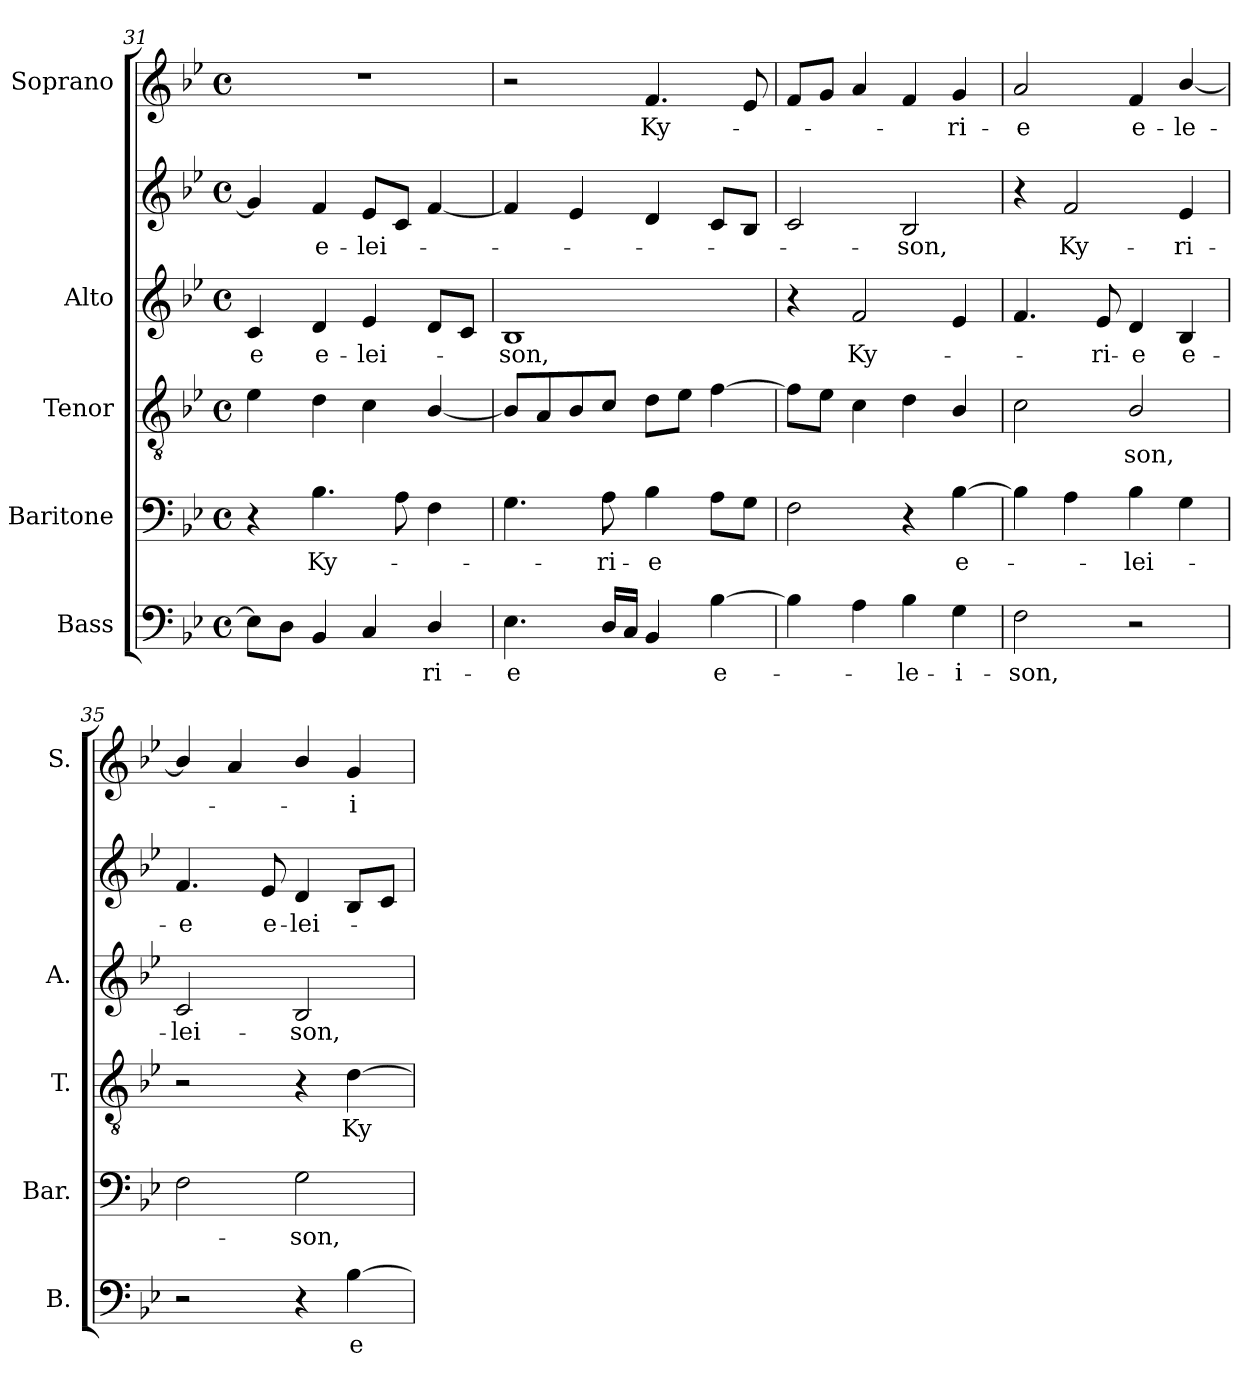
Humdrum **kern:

**kern	**text	**kern	**text	**kern	**text	**kern	**text	**kern	**text	**kern	**text
*part6	*part6	*part5	*part5	*part4	*part4	*part3	*part3	*part2	*part2	*part1	*part1
*staff6	*staff6	*staff5	*staff5	*staff4	*staff4	*staff3	*staff3	*staff2	*staff2	*staff1	*staff1
*I"Bass	*	*I"Baritone	*	*I"Tenor	*	*I"Alto	*	*	*	*I"Soprano	*
*I'B.	*	*I'Bar.	*	*I'T.	*	*I'A.	*	*	*	*I'S.	*
*clefF4	*	*clefF4	*	*clefGv2	*	*clefG2	*	*clefG2	*	*clefG2	*
*	*	*	*	*ITrd7c12	*	*	*	*	*	*	*
*k[b-e-]	*	*k[b-e-]	*	*k[b-e-]	*	*k[b-e-]	*	*k[b-e-]	*	*k[b-e-]	*
*B-:	*	*B-:	*	*B-:	*	*B-:	*	*B-:	*	*B-:	*
*M4/4	*	*M4/4	*	*M4/4	*	*M4/4	*	*M4/4	*	*M4/4	*
*met(c)	*	*met(c)	*	*met(c)	*	*met(c)	*	*met(c)	*	*met(c)	*
=31	=31	=31	=31	=31	=31	=31	=31	=31	=31	=31	=31
!	!	!	!	!	!	!	!LO:LY:b:color=#000000	!	!	!	!
8E-i\L]	.	4r	.	4E-i\	.	4ci/	-e	4gi/]	.	1r	.
8Di\J	.	.	.	.	.	.	.	.	.	.	.
!	!	!	!LO:LY:b:color=#000000	!	!	!	!	!	!	!	!
!	!	!	!	!	!	!	!LO:LY:b:color=#000000	!	!	!	!
!	!	!	!	!	!	!	!	!	!LO:LY:b:color=#000000	!	!
4BB-i/	.	4.B-i\	Ky-	4Di\	.	4di/	e-	4fi/	e-	.	.
!	!	!	!	!	!	!	!LO:LY:b:color=#000000	!	!	!	!
!	!	!	!	!	!	!	!	!	!LO:LY:b:color=#000000	!	!
4Ci/	.	.	.	4Ci\	.	4e-i/	-lei-	8e-i/L	-lei-	.	.
.	.	8Ai\	.	.	.	.	.	8ci/J	.	.	.
!	!LO:LY:b:color=#000000	!	!	!	!	!	!	!	!	!	!
4Di/	-ri-	4Fi\	.	[4BB-i/	.	8di/L	.	[4fi/	.	.	.
.	.	.	.	.	.	8ci/J	.	.	.	.	.
=32	=32	=32	=32	=32	=32	=32	=32	=32	=32	=32	=32
!	!LO:LY:b:color=#000000	!	!	!	!	!	!	!	!	!	!
!	!	!	!	!	!	!	!LO:LY:b:color=#000000	!	!	!	!
4.E-i\	-e	4.Gi\	.	8BB-i/L]	.	1B-i	-son,	4fi/]	.	2r	.
.	.	.	.	8AAi/	.	.	.	.	.	.	.
.	.	.	.	8BB-i/	.	.	.	4e-i/	.	.	.
!	!	!	!LO:LY:b:color=#000000	!	!	!	!	!	!	!	!
16Di/LL	.	8Ai\	-ri-	8Ci/J	.	.	.	.	.	.	.
16Ci/JJ	.	.	.	.	.	.	.	.	.	.	.
!	!	!	!LO:LY:b:color=#000000	!	!	!	!	!	!	!	!
!	!	!	!	!	!	!	!	!	!	!	!LO:LY:b:color=#000000
4BB-i/	.	4B-i\	-e	8Di\L	.	.	.	4di/	.	4.fi/	Ky-
.	.	.	.	8E-i\J	.	.	.	.	.	.	.
!	!LO:LY:b:color=#000000	!	!	!	!	!	!	!	!	!	!
[4B-i\	e-	8Ai\L	.	[4Fi\	.	.	.	8ci/L	.	.	.
.	.	8Gi\J	.	.	.	.	.	8B-i/J	.	8e-i/	.
=33	=33	=33	=33	=33	=33	=33	=33	=33	=33	=33	=33
4B-i\]	.	2Fi\	.	8Fi\L]	.	4r	.	2ci/	.	8fi/L	.
.	.	.	.	8E-i\J	.	.	.	.	.	8gi/J	.
!	!	!	!	!	!	!	!LO:LY:b:color=#000000	!	!	!	!
4Ai\	.	.	.	4Ci\	.	2fi/	Ky-	.	.	4ai/	.
!	!LO:LY:b:color=#000000	!	!	!	!	!	!	!	!	!	!
!	!	!	!	!	!	!	!	!	!LO:LY:b:color=#000000	!	!
4B-i\	-le-	4r	.	4Di\	.	.	.	2B-i/	-son,	4fi/	.
!	!LO:LY:b:color=#000000	!	!	!	!	!	!	!	!	!	!
!	!	!	!LO:LY:b:color=#000000	!	!	!	!	!	!	!	!
!	!	!	!	!	!	!	!	!	!	!	!LO:LY:b:color=#000000
4Gi\	-i-	[4B-i\	e-	4BB-i/	.	4e-i/	.	.	.	4gi/	-ri-
=34	=34	=34	=34	=34	=34	=34	=34	=34	=34	=34	=34
!	!LO:LY:b:color=#000000	!	!	!	!	!	!	!	!	!	!
!	!	!	!	!	!	!	!	!	!	!	!LO:LY:b:color=#000000
2Fi\	-son,	4B-i\]	.	2Ci\	.	4.fi/	.	4r	.	2ai/	-e
!	!	!	!	!	!	!	!	!	!LO:LY:b:color=#000000	!	!
.	.	4Ai\	.	.	.	.	.	2fi/	Ky-	.	.
!	!	!	!	!	!	!	!LO:LY:b:color=#000000	!	!	!	!
.	.	.	.	.	.	8e-i/	-ri-	.	.	.	.
!	!	!	!LO:LY:b:color=#000000	!	!	!	!	!	!	!	!
!	!	!	!	!	!LO:LY:b:color=#000000	!	!	!	!	!	!
!	!	!	!	!	!	!	!LO:LY:b:color=#000000	!	!	!	!
!	!	!	!	!	!	!	!	!	!	!	!LO:LY:b:color=#000000
2r	.	4B-i\	-lei-	2BB-i/	-son,	4di/	-e	.	.	4fi/	e-
!	!	!	!	!	!	!	!LO:LY:b:color=#000000	!	!	!	!
!	!	!	!	!	!	!	!	!	!LO:LY:b:color=#000000	!	!
!	!	!	!	!	!	!	!	!	!	!	!LO:LY:b:color=#000000
.	.	4Gi\	.	.	.	4B-i/	e-	4e-i/	-ri-	[4b-i/	-le-
=35	=35	=35	=35	=35	=35	=35	=35	=35	=35	=35	=35
!	!	!	!	!	!	!	!LO:LY:b:color=#000000	!	!	!	!
!	!	!	!	!	!	!	!	!	!LO:LY:b:color=#000000	!	!
2r	.	2Fi\	.	2r	.	2ci/	-lei-	4.fi/	-e	4b-i/]	.
.	.	.	.	.	.	.	.	.	.	4ai/	.
!	!	!	!	!	!	!	!	!	!LO:LY:b:color=#000000	!	!
.	.	.	.	.	.	.	.	8e-i/	e-	.	.
!	!	!	!LO:LY:b:color=#000000	!	!	!	!	!	!	!	!
!	!	!	!	!	!	!	!LO:LY:b:color=#000000	!	!	!	!
!	!	!	!	!	!	!	!	!	!LO:LY:b:color=#000000	!	!
4r	.	2Gi\	-son,	4r	.	2B-i/	-son,	4di/	-lei-	4b-i/	.
!	!LO:LY:b:color=#000000	!	!	!	!	!	!	!	!	!	!
!	!	!	!	!	!LO:LY:b:color=#000000	!	!	!	!	!	!
!	!	!	!	!	!	!	!	!	!	!	!LO:LY:b:color=#000000
[4B-i\	e-	.	.	[4Di\	Ky-	.	.	8B-i/L	.	4gi/	-i-
.	.	.	.	.	.	.	.	8ci/J	.	.	.
=	=	=	=	=	=	=	=	=	=	=	=
*-	*-	*-	*-	*-	*-	*-	*-	*-	*-	*-	*-
